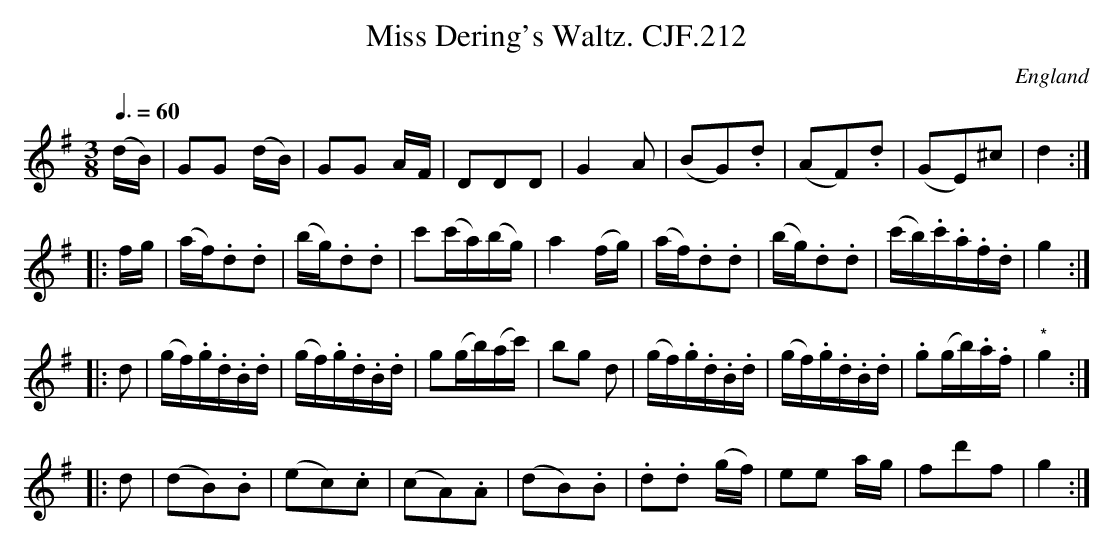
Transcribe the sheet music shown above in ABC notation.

X:1
T:Miss Dering's Waltz. CJF.212
O:England
M:3/8
L:1/16
Q:3/8=60
K:G major
(dB)|G2G2 (dB)|G2G2 AF|D2D2D2|G4A2|\
(B2G2).d2|(A2F2).d2|(G2E2)^c2|d4:|!
|:fg|(af).d2.d2|(bg).d2.d2|c'2(c'a)(bg)|a4(fg)|\
(af).d2.d2|(bg).d2.d2|(c'b).c'.a.f.d|g4:|!
|:d2|(gf).g.d.B.d|(gf).g.d.B.d|g2(gb)(ac')|b2g2 d2|\
(gf).g.d.B.d|(gf).g.d.B.d|.g2(gb).a.f|"*"g4:|!
|:d2|(d2B2).B2|(e2c2).c2|(c2A2).A2|(d2B2).B2|\
.d2.d2 (gf)|e2e2 ag|f2d'2f2|g4:|
